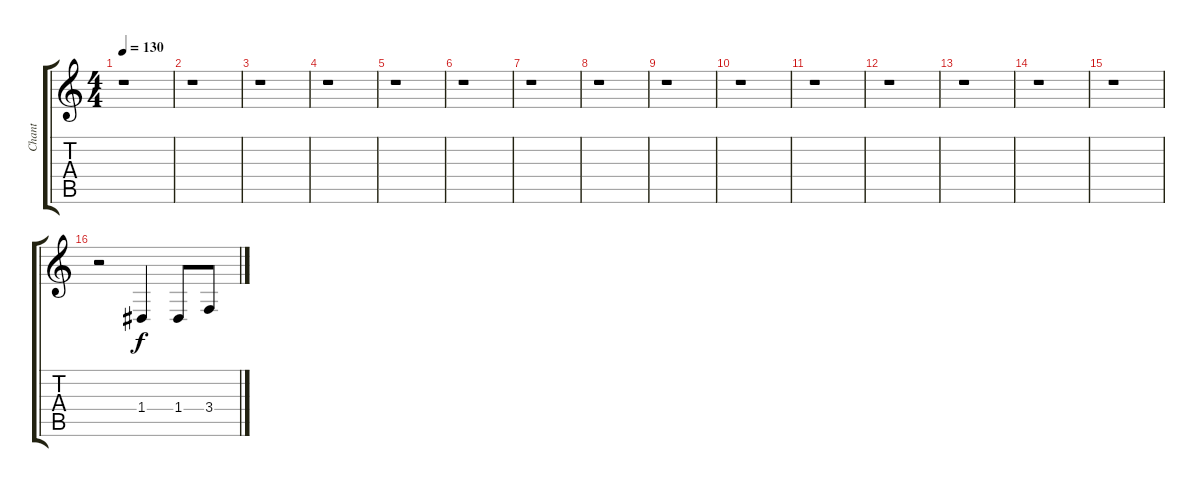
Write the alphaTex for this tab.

\track ("Chant" "Chant") {instrument baritonesax}
\staff {score tabs}
\tuning (E4 B3 G3 D3 A2 E2) {hide}
\ts (4 4)
\tempo 130
\clef g2
\ks c
r.1{dy f} |
r.1 |
r.1 |
r.1 |
r.1 |
r.1 |
r.1 |
r.1 |
r.1 |
r.1 |
r.1 |
r.1 |
r.1 |
r.1 |
r.1 |
r.2 1.4.4 1.4.8 3.4.8
